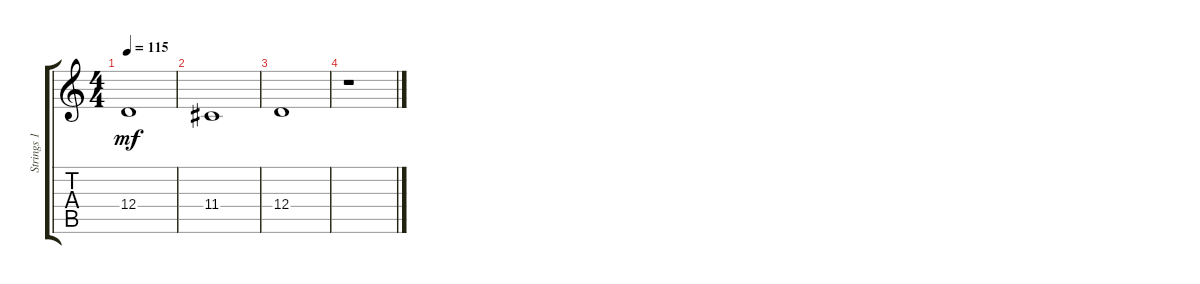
\track ("Strings 1" "Strings 1") {instrument stringensemble1}
\staff {score tabs}
\tuning (E4 B3 G3 D3 A2 E2) {hide}
\ts (4 4)
\tempo 115
\clef g2
\ks c
12.4.1{dy mf} |
11.4.1 |
12.4.1 |
r.1
